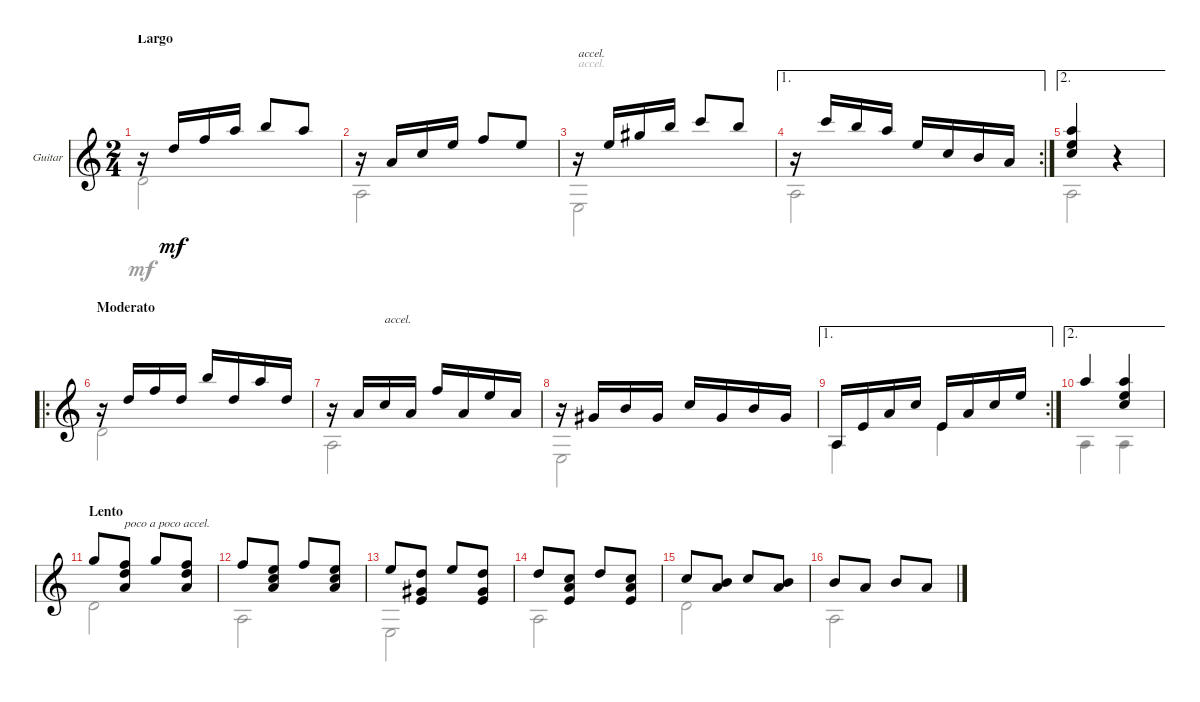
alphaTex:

\defaultSystemsLayout 4
\bracketExtendMode groupsimilarinstruments
\firstSystemTrackNameOrientation horizontal
\otherSystemsTrackNameOrientation horizontal
\track ("Nylon Guitar" "Guitar") {instrument acousticguitarnylon}
\staff {score}
\tuning (E4 B3 G3 D3 A2 E2)
\voice
\ts (2 4)
\section ("" "Largo")
\tempo (70 hide)
\clef g2
\ks c
r.16{dy mf instrument acousticguitarnylon} 3.2.16 1.1.16 5.1.16 7.1.8 5.1.8 |
r.16 2.3.16 1.2.16 0.1.16 1.1.8 0.1.8 |
r.16{txt "accel."} 0.1.16 4.1.16 7.1.16 8.1.8 7.1.8 |
\ae 1
\rc 2
r.16 8.1.16 7.1.16 5.1.16 0.1.16 1.2.16 0.2.16 2.3.16 |
\ae 2
(5.1 5.2 5.3).4 r.4 |
\ro
\section ("" "Moderato")
r.16 7.3.16 6.2.16 7.3.16 7.1.16 7.3.16 5.1.16 7.3.16 |
r.16 2.3.16 1.2.16{txt "accel."} 2.3.16 1.1.16 2.3.16 0.1.16 2.3.16 |
r.16 1.3.16 0.2.16 1.3.16 1.2.16 1.3.16 0.2.16 1.3.16 |
\ae 1
\rc 2
0.5.16 2.4.16 2.3.16 1.2.16 2.4.16 2.3.16 1.2.16 0.1.16 |
\ae 2
5.1.4 (5.2 5.3 5.1).4 |
\section ("" "Lento")
3.1.8 (1.1 3.2 2.3).8{txt "poco a poco accel."} 3.1.8 (1.1 2.3 3.2).8 |
1.1.8 (0.1 1.2 2.3).8 1.1.8 (0.1 1.2 2.3).8 |
0.1.8 (3.2 1.3 2.4).8 0.1.8 (3.2 1.3 2.4).8 |
3.2.8 (1.2 2.3 2.4).8 3.2.8 (1.2 2.3 2.4).8 |
1.2.8 (0.2 2.3).8 1.2.8 (0.2 2.3).8 |
0.2.8 2.3.8 0.2.8 2.3.8
\voice
\clef g2
\ottava regular
\simile none
\ks c
0.4.2{dy mf} |
0.5.2 |
0.6.2{txt "accel."} |
0.5.2 |
0.5.2 |
0.4.2 |
0.5.2 |
0.6.2 |
0.5.4 2.4.4 |
5.6.4 5.6.4 |
0.4.2 |
0.5.2 |
0.6.2 |
0.5.2 |
0.4.2 |
0.5.2
